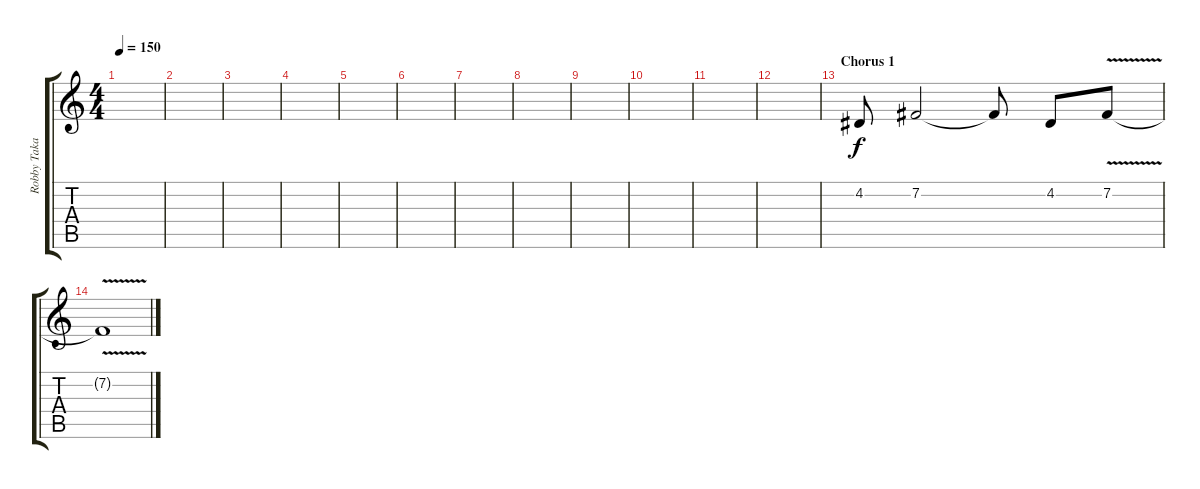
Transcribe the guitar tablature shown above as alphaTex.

\track ("Robby Takac - Backin' Voice" "Robby Taka") {instrument choiraahs}
\staff {score tabs}
\tuning (E4 B3 G3 D3 A2 E2) {hide}
\ts (4 4)
\tempo 150
\clef g2
\ks c
|
|
|
|
|
|
|
|
|
|
|
|
\section ("" "Chorus 1")
4.2.8 7.2.2 7.2{t}.8 4.2.8 7.2{v}.8 |
7.2{t}.1
